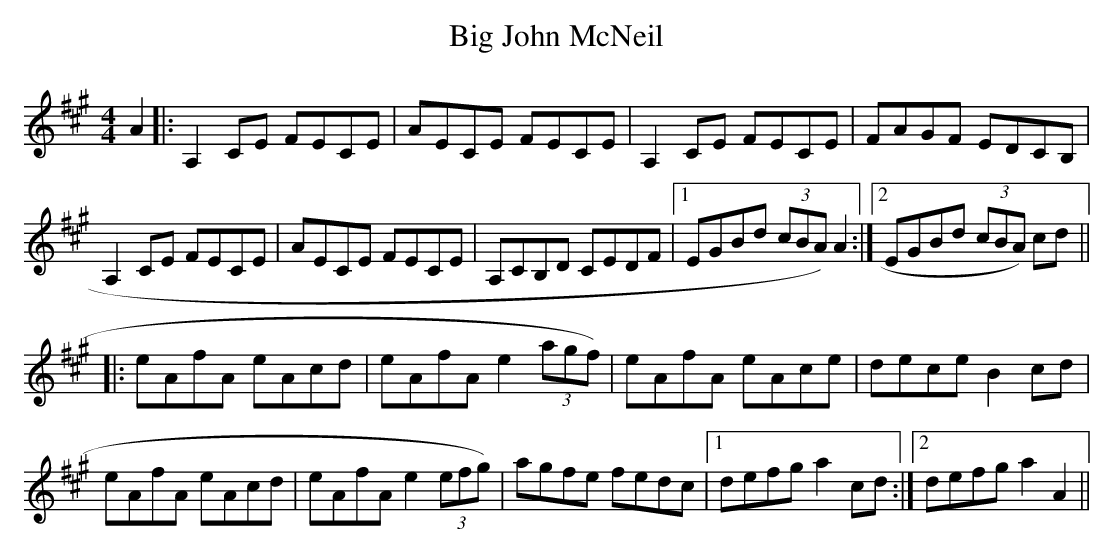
X:1
T:Big John McNeil
M:4/4
L:1/8
K:Amaj
A2|:A,2 CE FECE|AECE FECE|A,2 CE FECE|FAGF EDCB,|
A,2 CE FECE|AECE FECE|A,CB,D CEDF|1EGBd (3cBA) A2:|2EGBd (3cBA) cd||
|:eAfA eAcd|eAfA e2 (3agf)|eAfA eAce|dece B2 cd|
eAfA eAcd|eAfA e2 (3efg)|agfe fedc|1defg a2 cd:|2defg a2 A2||
